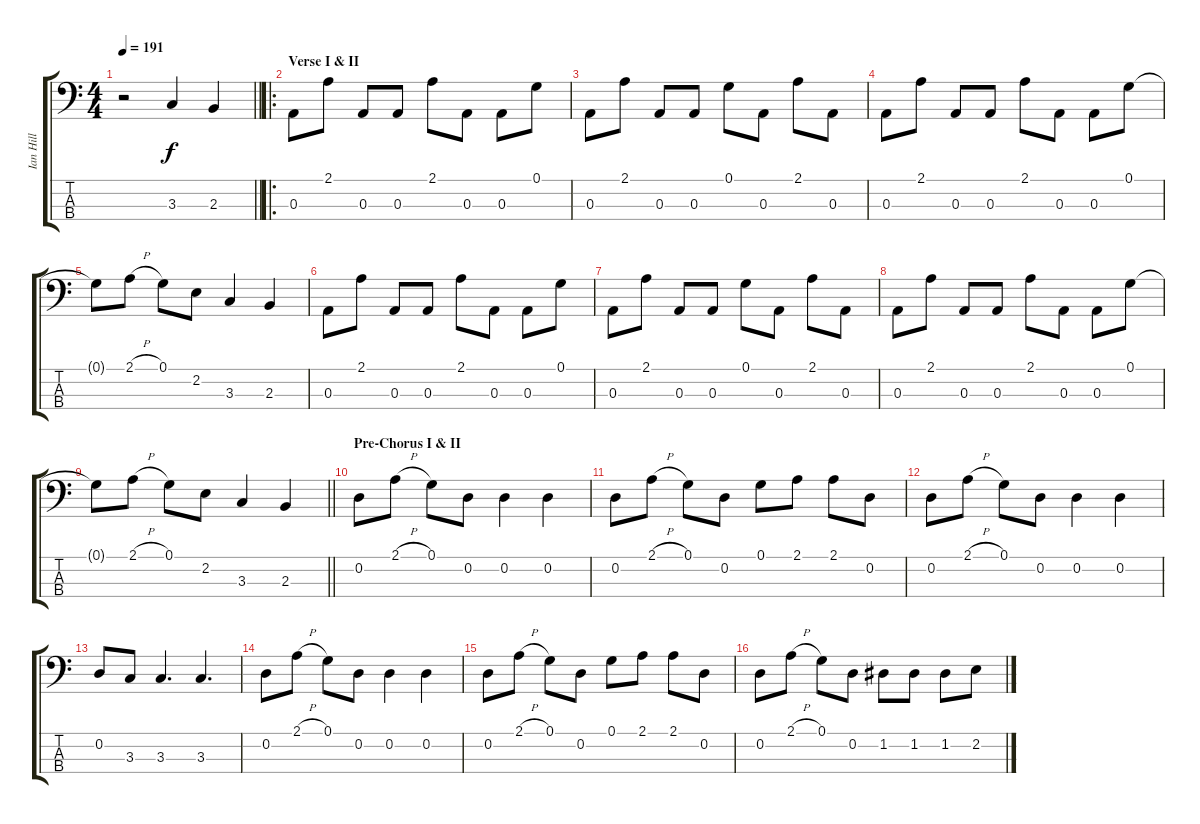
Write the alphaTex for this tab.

\track ("Ian Hill" "Ian Hill") {instrument electricbassfinger}
\staff {score tabs}
\tuning (G2 D2 A1 E1) {hide}
\ts (4 4)
\tempo 191
\clef f4
\barLineRight lightlight
\ks c
r.2{dy f} 3.3.4 2.3.4 |
\ro
\section ("" "Verse I & II")
0.3.8 2.1.8 0.3.8 0.3.8 2.1.8 0.3.8 0.3.8 0.1.8 |
0.3.8 2.1.8 0.3.8 0.3.8 0.1.8 0.3.8 2.1.8 0.3.8 |
0.3.8 2.1.8 0.3.8 0.3.8 2.1.8 0.3.8 0.3.8 0.1.8 |
0.1{t}.8 2.1{h}.8 0.1.8 2.2.8 3.3.4 2.3.4 |
0.3.8 2.1.8 0.3.8 0.3.8 2.1.8 0.3.8 0.3.8 0.1.8 |
0.3.8 2.1.8 0.3.8 0.3.8 0.1.8 0.3.8 2.1.8 0.3.8 |
0.3.8 2.1.8 0.3.8 0.3.8 2.1.8 0.3.8 0.3.8 0.1.8 |
\barLineRight lightlight
0.1{t}.8 2.1{h}.8 0.1.8 2.2.8 3.3.4 2.3.4 |
\section ("" "Pre-Chorus I & II")
0.2.8 2.1{h}.8 0.1.8 0.2.8 0.2.4 0.2.4 |
0.2.8 2.1{h}.8 0.1.8 0.2.8 0.1.8 2.1.8 2.1.8 0.2.8 |
0.2.8 2.1{h}.8 0.1.8 0.2.8 0.2.4 0.2.4 |
0.2.8 3.3.8 3.3.4{d} 3.3.4{d} |
0.2.8 2.1{h}.8 0.1.8 0.2.8 0.2.4 0.2.4 |
0.2.8 2.1{h}.8 0.1.8 0.2.8 0.1.8 2.1.8 2.1.8 0.2.8 |
0.2.8 2.1{h}.8 0.1.8 0.2.8 1.2.8 1.2.8 1.2.8 2.2.8
